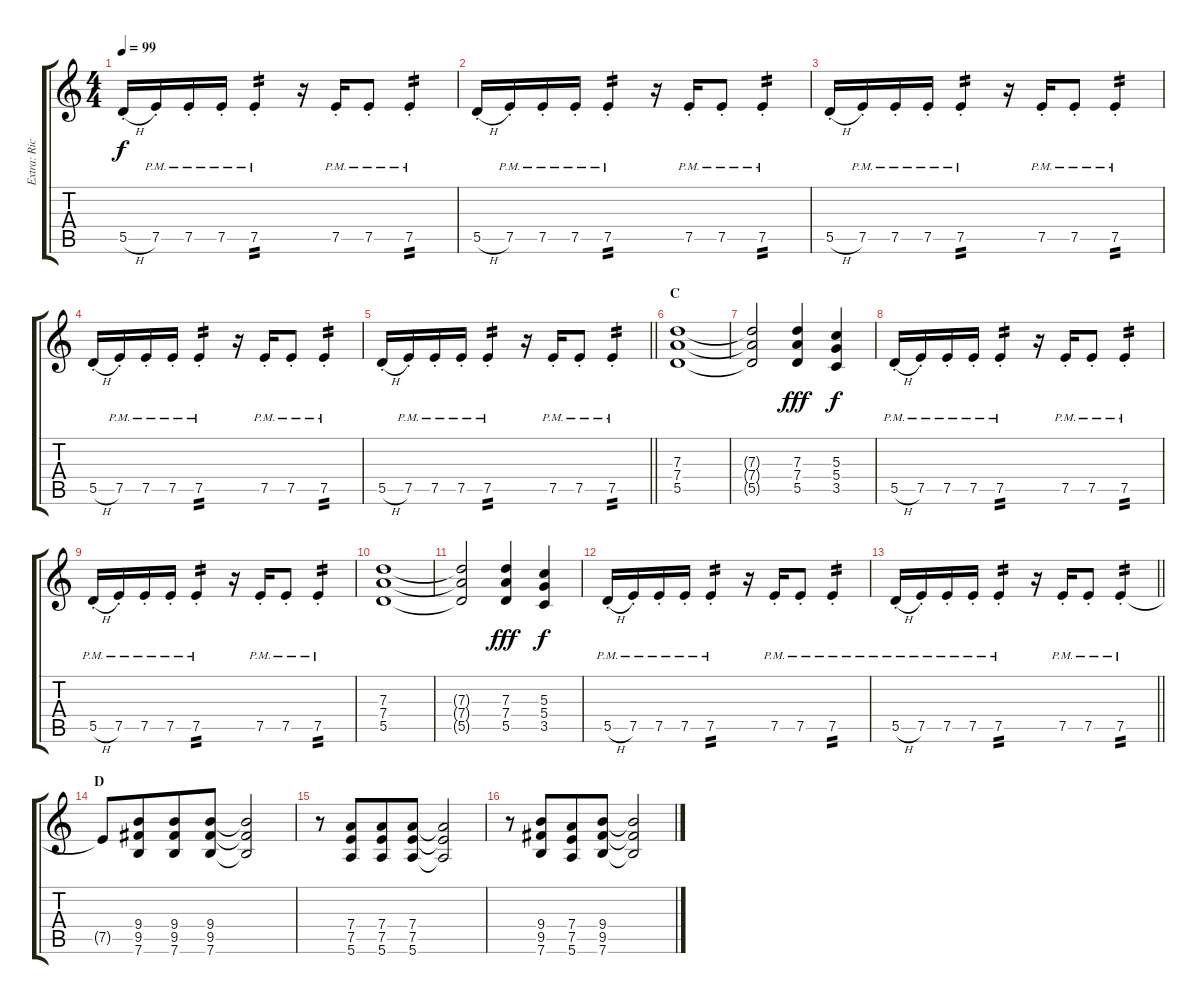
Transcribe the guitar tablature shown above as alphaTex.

\track ("Extra: Rick" "Extra: Ric") {instrument distortionguitar}
\staff {score tabs}
\tuning (E4 B3 G3 D3 A2 E2) {hide}
\ts (4 4)
\tempo 99
\clef g2
\ks c
5.5{h st}.16{dy f} 7.5{pm st}.16 7.5{pm st}.16 7.5{pm st}.16 7.5{pm st}.4{tp 2} r.16 7.5{pm st}.16 7.5{pm st}.8 7.5{pm st}.4{tp 2} |
5.5{h st}.16 7.5{pm st}.16 7.5{pm st}.16 7.5{pm st}.16 7.5{pm st}.4{tp 2} r.16 7.5{pm st}.16 7.5{pm st}.8 7.5{pm st}.4{tp 2} |
5.5{h st}.16 7.5{pm st}.16 7.5{pm st}.16 7.5{pm st}.16 7.5{pm st}.4{tp 2} r.16 7.5{pm st}.16 7.5{pm st}.8 7.5{pm st}.4{tp 2} |
5.5{h st}.16 7.5{pm st}.16 7.5{pm st}.16 7.5{pm st}.16 7.5{pm st}.4{tp 2} r.16 7.5{pm st}.16 7.5{pm st}.8 7.5{pm st}.4{tp 2} |
\barLineRight lightlight
5.5{h st}.16 7.5{pm st}.16 7.5{pm st}.16 7.5{pm st}.16 7.5{pm st}.4{tp 2} r.16 7.5{pm st}.16 7.5{pm st}.8 7.5{pm st}.4{tp 2} |
\section ("" "C")
(7.3 7.4 5.5).1 |
(7.3{t} 7.4{t} 5.5{t}).2 (7.3 7.4 5.5).4{dy fff} (5.3 5.4 3.5).4{dy f} |
5.5{h pm st}.16 7.5{pm st}.16 7.5{pm st}.16 7.5{pm st}.16 7.5{pm st}.4{tp 2} r.16 7.5{pm st}.16 7.5{pm st}.8 7.5{pm st}.4{tp 2} |
5.5{h pm st}.16 7.5{pm st}.16 7.5{pm st}.16 7.5{pm st}.16 7.5{pm st}.4{tp 2} r.16 7.5{pm st}.16 7.5{pm st}.8 7.5{pm st}.4{tp 2} |
(7.3 7.4 5.5).1 |
(7.3{t} 7.4{t} 5.5{t}).2 (7.3 7.4 5.5).4{dy fff} (5.3 5.4 3.5).4{dy f} |
5.5{h pm st}.16 7.5{pm st}.16 7.5{pm st}.16 7.5{pm st}.16 7.5{pm st}.4{tp 2} r.16 7.5{pm st}.16 7.5{pm st}.8 7.5{pm st}.4{tp 2} |
\barLineRight lightlight
5.5{h pm st}.16 7.5{pm st}.16 7.5{pm st}.16 7.5{pm st}.16 7.5{pm st}.4{tp 2} r.16 7.5{pm st}.16 7.5{pm st}.8 7.5{pm st}.4{tp 2} |
\section ("" "D")
7.5{t}.8 (9.4 9.5 7.6).8{beam merge} (9.4 9.5 7.6).8 (9.4 9.5 7.6).8 (9.4{t} 9.5{t} 7.6{t}).2 |
r.8 (7.4 7.5 5.6).8{beam merge} (7.4 7.5 5.6).8 (7.4 7.5 5.6).8 (7.4{t} 7.5{t} 5.6{t}).2 |
r.8 (9.4 9.5 7.6).8{beam merge} (7.4 7.5 5.6).8 (9.4 9.5 7.6).8 (9.4{t} 9.5{t} 7.6{t}).2
